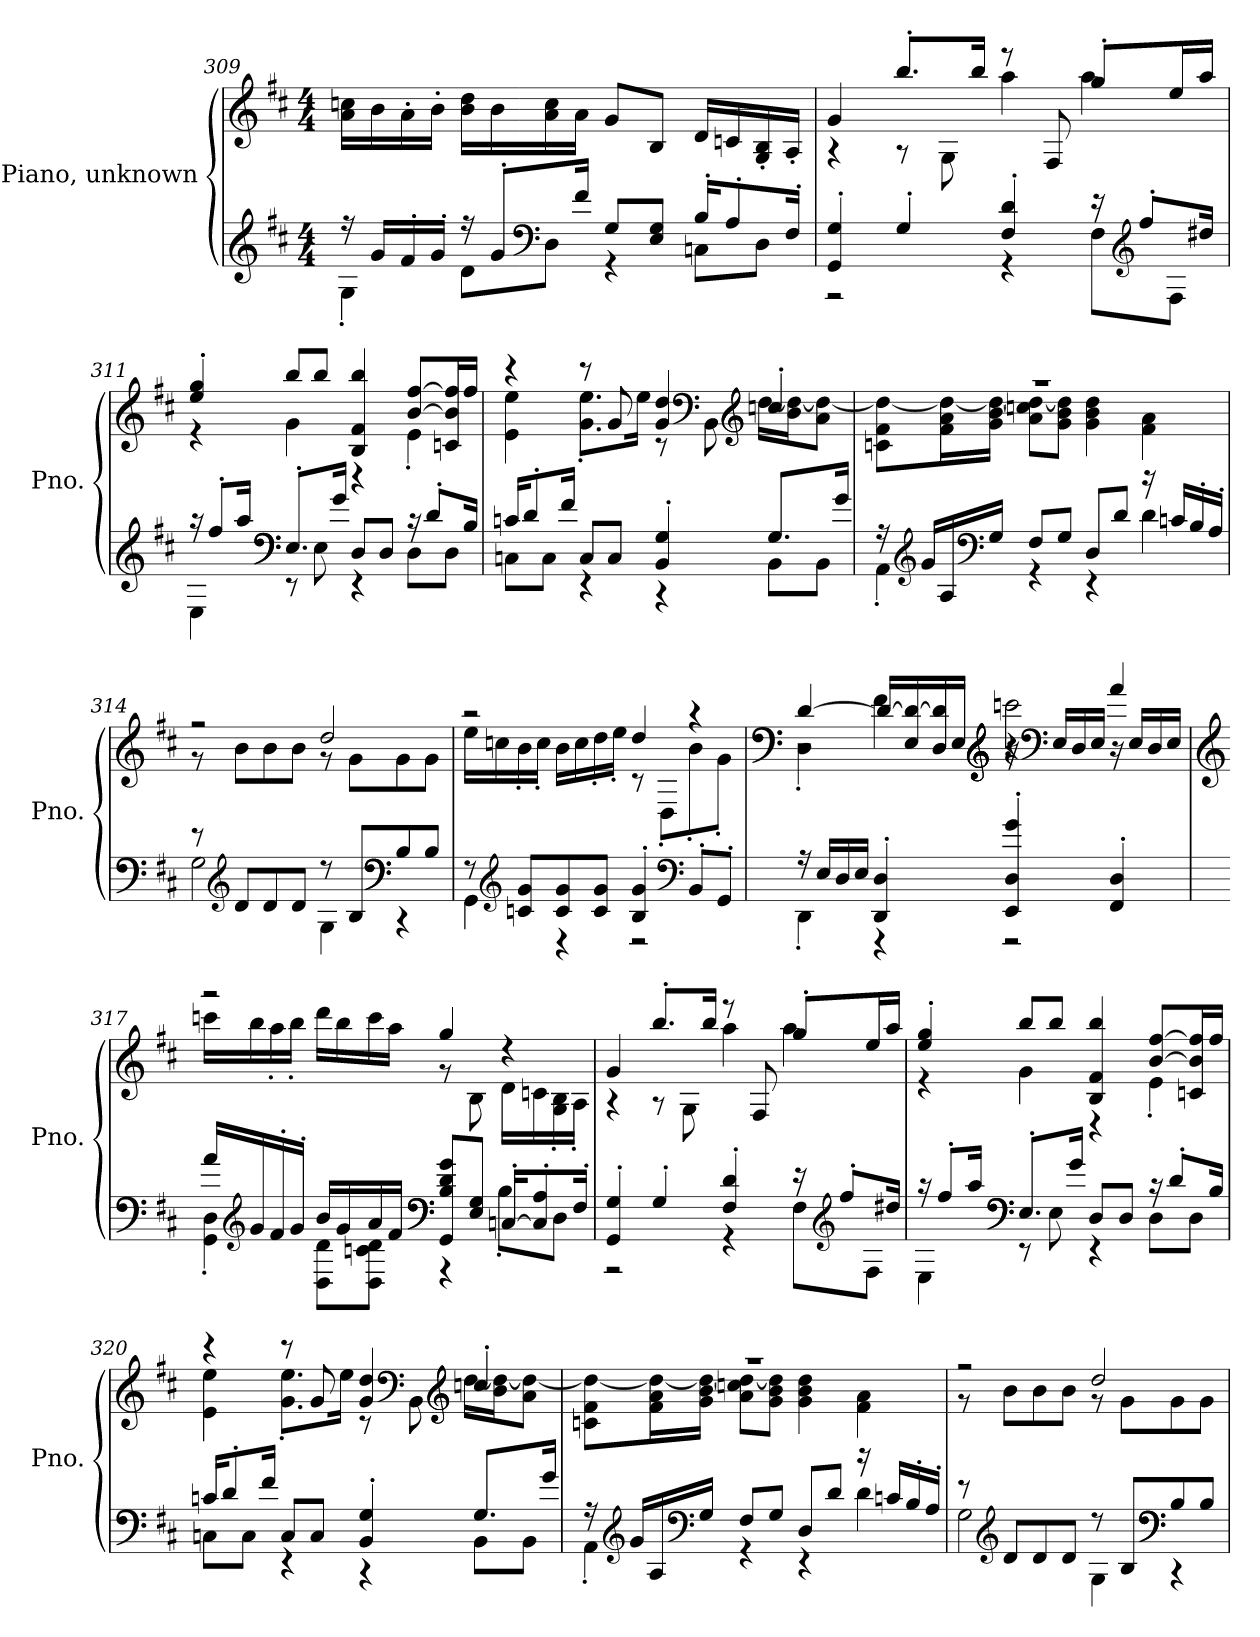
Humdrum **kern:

**kern	**kern
*part1	*part1
*staff2	*staff1
*I"Piano, unknown	*
*I'Pno.	*
!!LO:PB:g=z
*clefG2	*clefG2
*k[f#c#]	*k[f#c#]
*M4/4	*M4/4
=309	=309
*^	*
16r	4G'\	16a\ 16ccn\LL
16g/LL	.	16b\
16f#'/	.	16a'\
16g'/JJ	.	16b'\JJ
16r	8d\L	16b\ 16dd\LL
8g'/L	.	16b\
*clefF4	*	*
.	8D\J	16a\ 16cc\
16f#/Jk	.	16a\JJ
8G/L	4r	8g/L
8E/ 8G/J	.	8B/J
16B'/KL	8Cn\L	16d/LL
8A'/	.	16cn/
.	8D\J	16G/' 16B/'
16F#'/Jk	.	16A'/JJ
=310	=310	=310
*	*	*^
4GG/' 4G/'	2r	4g/	4r
4G'/	.	8.bb'/L	8r
.	.	.	8G\
.	.	16bb/Jk	.
4F#/' 4d/'	4r	8r	4aa\
.	.	8F#/	.
16r	8F#\L	8gg'/L	4aa\
*clefG2	*	*	*
8ff#'/L	.	.	.
.	8F#\J	16ee/L	.
16dd#X/Jk	.	16aa/JJ	.
!!LO:LB:g=z	!!
=311	=311	=311	=311
16r	4E\	4ee/' 4gg/'	4r
8ff#'/L	.	.	.
16aa/Jk	.	.	.
*clefF4	*	*	*
8.E'/L	8r	8bb/L	4g\
.	8E\	8bb/J	.
16g/Jk	.	.	.
8D/L	4r	4B/ 4f#/ 4bb/	4r
8D/J	.	.	.
16r	8D\L	[8b/ [8ff#/L	4e'\
8d'/L	.	.	.
.	8D\J	16cn/ 16b/] 16ff#/]L	.
16B/Jk	.	16ff#/JJ	.
=312	=312	=312	=312
16cn/KL	8Cn\L	4r	4e\ 4ee\
8d'/	.	.	.
.	8C\J	.	.
16f#/Jk	.	.	.
8C/L	4r	8r	8.g\' 8.ee\'L
8C/J	.	8g/	.
.	.	.	16ee\Jk
4BB/' 4G/'	4r	4g/ 4dd/	8r
*	*	*clefF4	*
.	.	.	8BB\
*	*	*clefG2	*
8.G/L	8BB\L	4ccn'/	[16dd\LL
.	.	.	16b\ 16dd\_J
.	8BB\J	.	8a\ 8dd\_J
16g/Jk	.	.	.
!!LO:LB:g=z	!!
=313	=313	=313	=313
16r	4AA'\	1r	8cn\ 8f#\ 8dd\_L
*clefG2	*	*	*
16g/LL	.	.	.
16A/	.	.	16f#\ 16a\ 16dd\_L
*clefF4	*	*	*
16G/JJ	.	.	16g\ 16b\ 16dd\_JJ
8F#/L	4r	.	8a\ 8ccn\ 8dd\_L
8G/J	.	.	8g\ 8b\ 8dd\]J
8D/L	4r	.	4g\ 4b\ 4dd\
8d/J	.	.	.
16r	4d\	.	4f#\ 4a\
16cn/LL	.	.	.
16B'/	.	.	.
16A'/JJ	.	.	.
=314	=314	=314	=314
8r	2G\	2r	8r
*clefG2	*	*	*
8d/L	.	.	8b\L
8d/	.	.	8b\
8d/J	.	.	8b\J
8r	4G\	2dd/	8r
8B/L	.	.	8g\L
*clefF4	*	*	*
8B/	4r	.	8g\
8B/J	.	.	8g\J
!!LO:LB:g=z	!!
=315	=315	=315	=315
8r	4GG\	2r	16ee\LL
.	.	.	16ccn\
*clefG2	*	*	*
8cn/ 8g/L	.	.	16b'\
.	.	.	16cc'\JJ
8c/ 8g/	4r	.	16b\LL
.	.	.	16cc\
8c/ 8g/J	.	.	16dd'\
.	.	.	16ee'\JJ
4B/' 4g/'	2r	4dd/	8r
.	.	.	8D'\L
*clefF4	*	*	*
8BB'/L	.	4r	8b'\
8GG'/J	.	.	8g'\J
*	*	*v	*v
=316	=316	=316
*	*	*clefF4
*	*	*^
*	*	*	*^
16r	4DD'\	2r	4D'\	[4d/
16E/LL	.	.	.	.
16D/	.	.	.	.
16E/JJ	.	.	.	.
4DD/' 4D/'	4r	.	4f#\	16d/LL_
.	.	.	.	16E/ 16d/_
.	.	.	.	16D/ 16d/]
.	.	.	.	16E/JJ
*	*	*clefG2	*	*
4EE/' 4D/' 4g/'	2r	4r	2cccn\	16r
*	*	*clefF4	*	*
.	.	.	.	16E/LL
.	.	.	.	16D/
.	.	.	.	16E/JJ
4FF#/' 4D/'	.	4a/	.	16r
.	.	.	.	16E/LL
.	.	.	.	16D/
.	.	.	.	16E/JJ
*	*	*v	*v	*v
!!LO:LB:g=z
=317	=317	=317
*	*	*clefG2
*	*	*^
16a/LL	4GG\' 4D\'	2r	16cccn\LL
*clefG2	*	*	*
16g/	.	.	16bb\
16f#'/	.	.	16aa'\
16g'/JJ	.	.	16bb'\JJ
16b/LL	8D\ 8d\L	.	16ddd\LL
16g/	.	.	16bb\
16a/	8D\ 8cn\ 8d\J	.	16ccc\
16f#/JJ	.	.	16aa\JJ
*clefF4	*	*	*
8GG/ 8B/ 8d/ 8g/L	4r	4gg/	8r
8E/ 8G/J	.	.	8B\
[16Cn'/KL	8B'\L	4r	16d\LL
8C/]' 8A/'	.	.	16cn\
.	8D\J	.	16G\' 16B\'
16F#'/Jk	.	.	16A'\JJ
=318	=318	=318	=318
4GG/' 4G/'	2r	4g/	4r
4G'/	.	8.bb'/L	8r
.	.	.	8G\
.	.	16bb/Jk	.
4F#/' 4d/'	4r	8r	4aa\
.	.	8F#/	.
16r	8F#\L	8gg'/L	4aa\
*clefG2	*	*	*
8ff#'/L	.	.	.
.	8F#\J	16ee/L	.
16dd#X/Jk	.	16aa/JJ	.
!!LO:LB:g=z	!!
=319	=319	=319	=319
16r	4E\	4ee/' 4gg/'	4r
8ff#'/L	.	.	.
16aa/Jk	.	.	.
*clefF4	*	*	*
8.E'/L	8r	8bb/L	4g\
.	8E\	8bb/J	.
16g/Jk	.	.	.
8D/L	4r	4B/ 4f#/ 4bb/	4r
8D/J	.	.	.
16r	8D\L	[8b/ [8ff#/L	4e'\
8d'/L	.	.	.
.	8D\J	16cn/ 16b/] 16ff#/]L	.
16B/Jk	.	16ff#/JJ	.
=320	=320	=320	=320
16cn/KL	8Cn\L	4r	4e\ 4ee\
8d'/	.	.	.
.	8C\J	.	.
16f#/Jk	.	.	.
8C/L	4r	8r	8.g\' 8.ee\'L
8C/J	.	8g/	.
.	.	.	16ee\Jk
4BB/' 4G/'	4r	4g/ 4dd/	8r
*	*	*clefF4	*
.	.	.	8BB\
*	*	*clefG2	*
8.G/L	8BB\L	4ccn'/	[16dd\LL
.	.	.	16b\ 16dd\_J
.	8BB\J	.	8a\ 8dd\_J
16g/Jk	.	.	.
!!LO:PB:g=z	!!
=321	=321	=321	=321
16r	4AA'\	1r	8cn\ 8f#\ 8dd\_L
*clefG2	*	*	*
16g/LL	.	.	.
16A/	.	.	16f#\ 16a\ 16dd\_L
*clefF4	*	*	*
16G/JJ	.	.	16g\ 16b\ 16dd\_JJ
8F#/L	4r	.	8a\ 8ccn\ 8dd\_L
8G/J	.	.	8g\ 8b\ 8dd\]J
8D/L	4r	.	4g\ 4b\ 4dd\
8d/J	.	.	.
16r	4d\	.	4f#\ 4a\
16cn/LL	.	.	.
16B'/	.	.	.
16A'/JJ	.	.	.
=322	=322	=322	=322
8r	2G\	2r	8r
*clefG2	*	*	*
8d/L	.	.	8b\L
8d/	.	.	8b\
8d/J	.	.	8b\J
8r	4G\	2dd/	8r
8B/L	.	.	8g\L
*clefF4	*	*	*
8B/	4r	.	8g\
8B/J	.	.	8g\J
*v	*v	*	*
*	*v	*v
=	=
*-	*-
